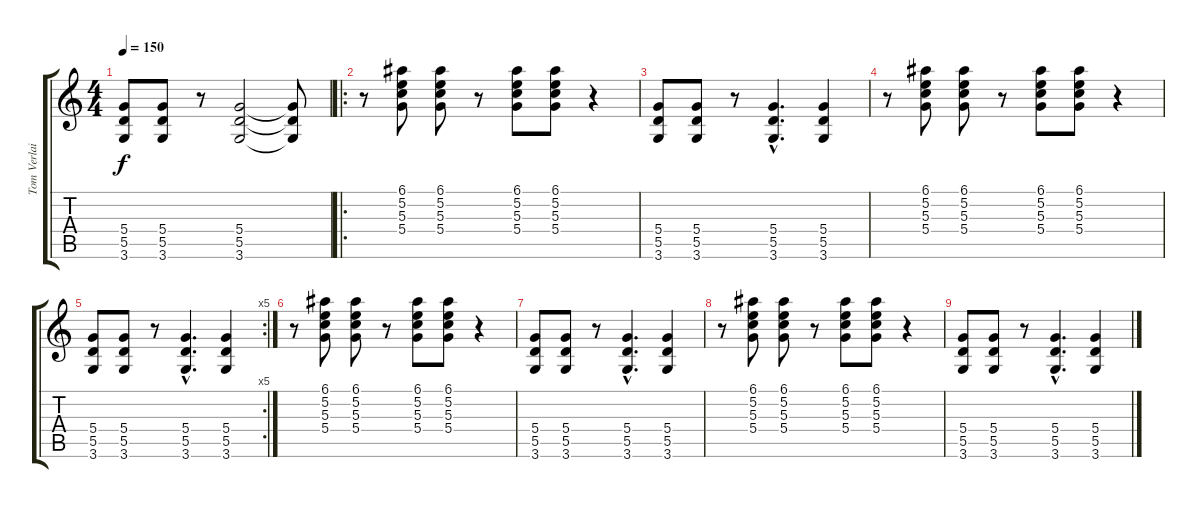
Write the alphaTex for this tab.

\track ("Tom Verlaine" "Tom Verlai") {instrument electricguitarclean}
\staff {score tabs}
\tuning (E4 B3 G3 D3 A2 E2) {hide}
\ts (4 4)
\tempo 150
\clef g2
\ks c
(5.4 5.5 3.6).8{dy f} (5.4 5.5 3.6).8 r.8 (5.4 5.5 3.6).2 (5.4{t} 5.5{t} 3.6{t}).8 |
\ro
r.8 (6.1 5.2 5.3 5.4).8 (6.1 5.2 5.3 5.4).8 r.8 (6.1 5.2 5.3 5.4).8 (6.1 5.2 5.3 5.4).8 r.4 |
(5.4 5.5 3.6).8 (5.4 5.5 3.6).8 r.8 (5.4{hac} 5.5{hac} 3.6{hac}).4{d} (5.4 5.5 3.6).4 |
r.8 (6.1 5.2 5.3 5.4).8 (6.1 5.2 5.3 5.4).8 r.8 (6.1 5.2 5.3 5.4).8 (6.1 5.2 5.3 5.4).8 r.4 |
\rc 5
(5.4 5.5 3.6).8 (5.4 5.5 3.6).8 r.8 (5.4{hac} 5.5{hac} 3.6{hac}).4{d} (5.4 5.5 3.6).4 |
r.8 (6.1 5.2 5.3 5.4).8 (6.1 5.2 5.3 5.4).8 r.8 (6.1 5.2 5.3 5.4).8 (6.1 5.2 5.3 5.4).8 r.4 |
(5.4 5.5 3.6).8 (5.4 5.5 3.6).8 r.8 (5.4{hac} 5.5{hac} 3.6{hac}).4{d} (5.4 5.5 3.6).4 |
r.8 (6.1 5.2 5.3 5.4).8 (6.1 5.2 5.3 5.4).8 r.8 (6.1 5.2 5.3 5.4).8 (6.1 5.2 5.3 5.4).8 r.4 |
(5.4 5.5 3.6).8 (5.4 5.5 3.6).8 r.8 (5.4{hac} 5.5{hac} 3.6{hac}).4{d} (5.4 5.5 3.6).4
